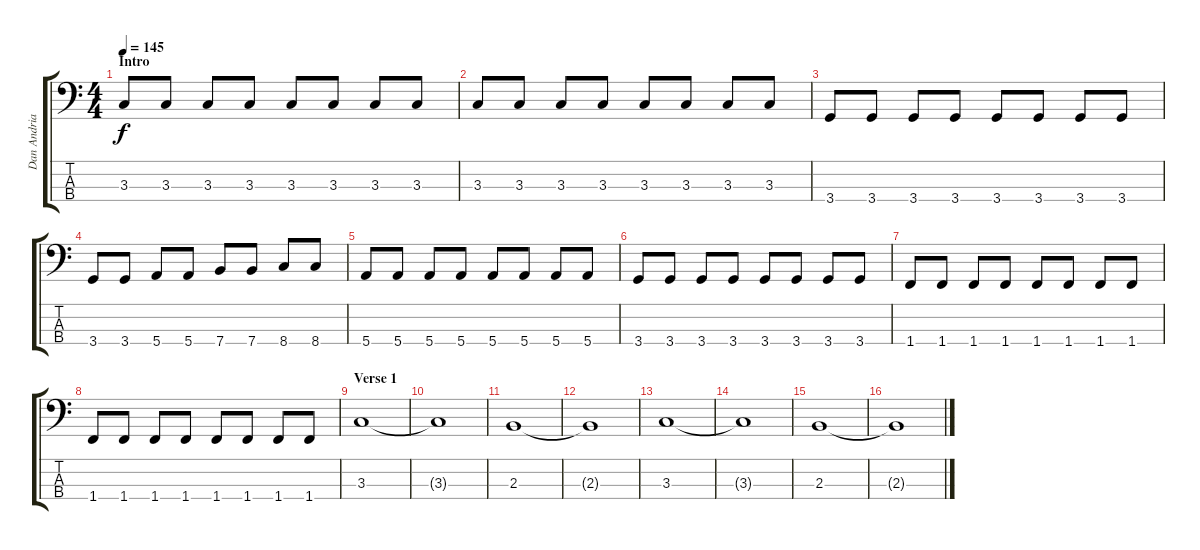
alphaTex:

\track ("Dan Andriano - Bass" "Dan Andria") {instrument electricbasspick}
\staff {score tabs}
\tuning (G2 D2 A1 E1) {hide}
\ts (4 4)
\section ("" "Intro ")
\tempo 145
\clef f4
\ks c
3.3.8{dy f instrument electricbasspick} 3.3.8 3.3.8 3.3.8 3.3.8 3.3.8 3.3.8 3.3.8 |
3.3.8 3.3.8 3.3.8 3.3.8 3.3.8 3.3.8 3.3.8 3.3.8 |
3.4.8 3.4.8 3.4.8 3.4.8 3.4.8 3.4.8 3.4.8 3.4.8 |
3.4.8 3.4.8 5.4.8 5.4.8 7.4.8 7.4.8 8.4.8 8.4.8 |
5.4.8 5.4.8 5.4.8 5.4.8 5.4.8 5.4.8 5.4.8 5.4.8 |
3.4.8 3.4.8 3.4.8 3.4.8 3.4.8 3.4.8 3.4.8 3.4.8 |
1.4.8 1.4.8 1.4.8 1.4.8 1.4.8 1.4.8 1.4.8 1.4.8 |
1.4.8 1.4.8 1.4.8 1.4.8 1.4.8 1.4.8 1.4.8 1.4.8 |
\section ("" "Verse 1")
3.3.1 |
3.3{t}.1 |
2.3.1 |
2.3{t}.1 |
3.3.1 |
3.3{t}.1 |
2.3.1 |
2.3{t}.1
